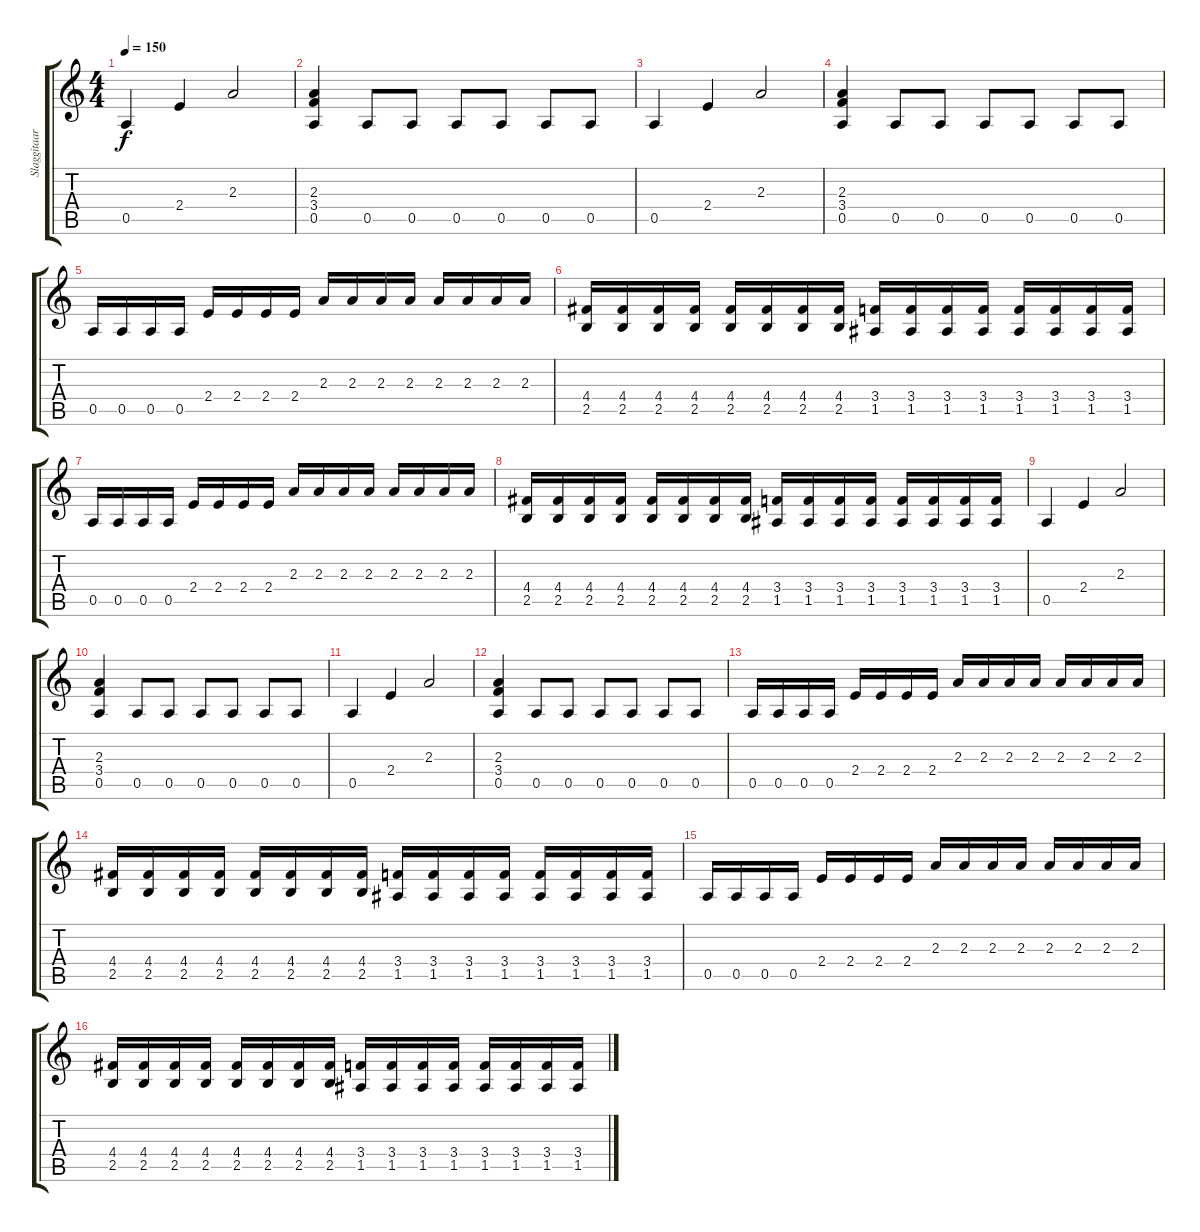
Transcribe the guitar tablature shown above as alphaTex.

\track ("Slaggitaar 2" "Slaggitaar") {instrument distortionguitar}
\staff {score tabs}
\tuning (E4 B3 G3 D3 A2 E2) {hide}
\ts (4 4)
\tempo 150
\clef g2
\ks c
0.5.4{dy f} 2.4.4 2.3.2 |
(2.3 3.4 0.5).4 0.5.8 0.5.8 0.5.8 0.5.8 0.5.8 0.5.8 |
0.5.4 2.4.4 2.3.2 |
(2.3 3.4 0.5).4 0.5.8 0.5.8 0.5.8 0.5.8 0.5.8 0.5.8 |
0.5.16 0.5.16 0.5.16 0.5.16 2.4.16 2.4.16 2.4.16 2.4.16 2.3.16 2.3.16 2.3.16 2.3.16 2.3.16 2.3.16 2.3.16 2.3.16 |
(4.4 2.5).16 (4.4 2.5).16 (4.4 2.5).16 (4.4 2.5).16 (4.4 2.5).16 (4.4 2.5).16 (4.4 2.5).16 (4.4 2.5).16 (3.4 1.5).16 (3.4 1.5).16 (3.4 1.5).16 (3.4 1.5).16 (3.4 1.5).16 (3.4 1.5).16 (3.4 1.5).16 (3.4 1.5).16 |
0.5.16 0.5.16 0.5.16 0.5.16 2.4.16 2.4.16 2.4.16 2.4.16 2.3.16 2.3.16 2.3.16 2.3.16 2.3.16 2.3.16 2.3.16 2.3.16 |
(4.4 2.5).16 (4.4 2.5).16 (4.4 2.5).16 (4.4 2.5).16 (4.4 2.5).16 (4.4 2.5).16 (4.4 2.5).16 (4.4 2.5).16 (3.4 1.5).16 (3.4 1.5).16 (3.4 1.5).16 (3.4 1.5).16 (3.4 1.5).16 (3.4 1.5).16 (3.4 1.5).16 (3.4 1.5).16 |
0.5.4 2.4.4 2.3.2 |
(2.3 3.4 0.5).4 0.5.8 0.5.8 0.5.8 0.5.8 0.5.8 0.5.8 |
0.5.4 2.4.4 2.3.2 |
(2.3 3.4 0.5).4 0.5.8 0.5.8 0.5.8 0.5.8 0.5.8 0.5.8 |
0.5.16 0.5.16 0.5.16 0.5.16 2.4.16 2.4.16 2.4.16 2.4.16 2.3.16 2.3.16 2.3.16 2.3.16 2.3.16 2.3.16 2.3.16 2.3.16 |
(4.4 2.5).16 (4.4 2.5).16 (4.4 2.5).16 (4.4 2.5).16 (4.4 2.5).16 (4.4 2.5).16 (4.4 2.5).16 (4.4 2.5).16 (3.4 1.5).16 (3.4 1.5).16 (3.4 1.5).16 (3.4 1.5).16 (3.4 1.5).16 (3.4 1.5).16 (3.4 1.5).16 (3.4 1.5).16 |
0.5.16 0.5.16 0.5.16 0.5.16 2.4.16 2.4.16 2.4.16 2.4.16 2.3.16 2.3.16 2.3.16 2.3.16 2.3.16 2.3.16 2.3.16 2.3.16 |
(4.4 2.5).16 (4.4 2.5).16 (4.4 2.5).16 (4.4 2.5).16 (4.4 2.5).16 (4.4 2.5).16 (4.4 2.5).16 (4.4 2.5).16 (3.4 1.5).16 (3.4 1.5).16 (3.4 1.5).16 (3.4 1.5).16 (3.4 1.5).16 (3.4 1.5).16 (3.4 1.5).16 (3.4 1.5).16
